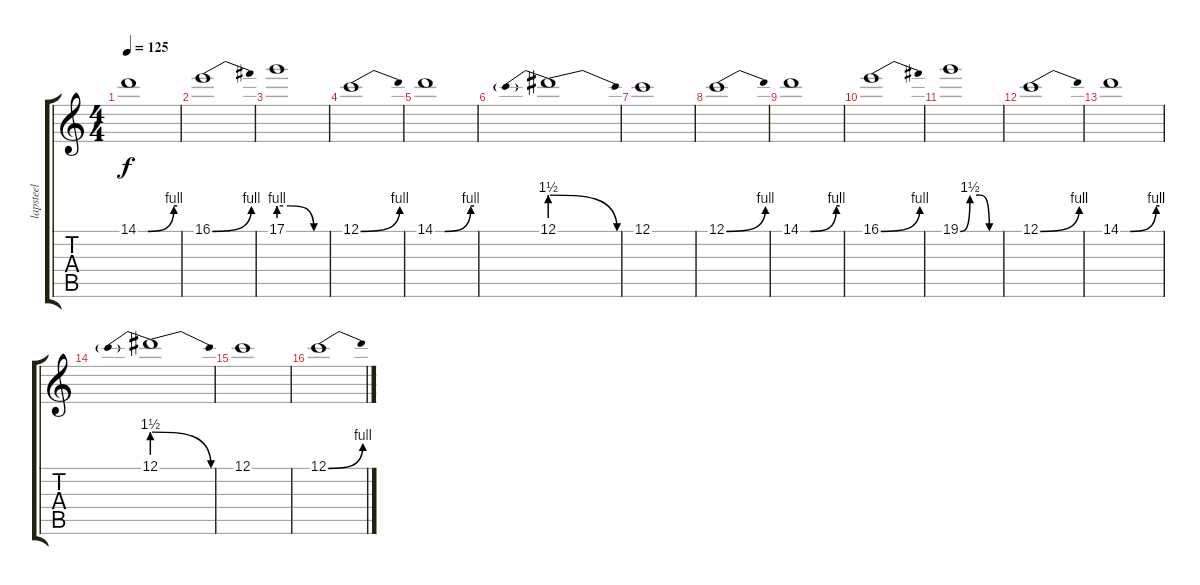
\track ("lapsteel" "lapsteel") {instrument distortionguitar}
\staff {score tabs}
\tuning (C4 G3 Eb3 Bb2 F2 C2) {hide}
\ts (4 4)
\tempo 125
\clef g2
\ks c
14.1{be (custom 0 0 15 0 55 4 60 4)}.1{dy f} |
16.1{be (bend 0 0 60 4)}.1 |
17.1{be (custom 0 4 15 4 45 0 60 0)}.1 |
12.1{be (bend 0 0 60 4)}.1 |
14.1{be (custom 0 0 15 0 55 4 60 4)}.1 |
12.1{be (prebendrelease 0 6 60 0)}.1 |
12.1.1 |
\section ("" "")
12.1{be (bend 0 0 60 4)}.1 |
14.1{be (custom 0 0 15 0 55 4 60 4)}.1 |
16.1{be (bend 0 0 60 4)}.1 |
19.1{be (custom 0 0 15 6 30 6 45 0 60 0)}.1 |
12.1{be (bend 0 0 60 4)}.1 |
14.1{be (custom 0 0 15 0 55 4 60 4)}.1 |
12.1{be (prebendrelease 0 6 60 0)}.1 |
12.1.1 |
\section ("" "")
12.1{be (bend 0 0 60 4)}.1
